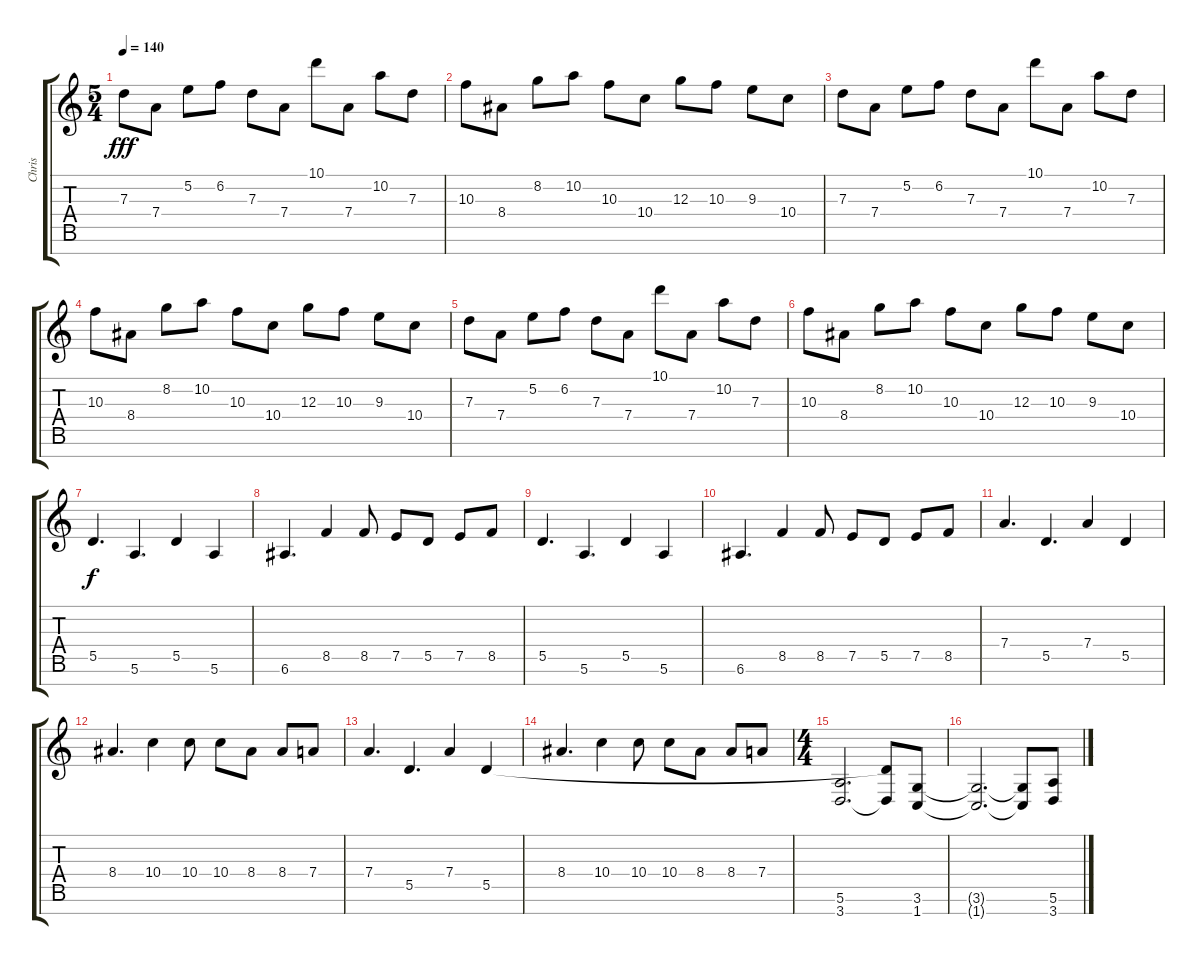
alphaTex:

\track ("Chris" "Chris") {instrument overdrivenguitar}
\staff {score tabs}
\tuning (E4 B3 G3 D3 A2 E2 B1) {hide}
\ts (5 4)
\tempo 140
\clef g2
\ks c
7.3.8{dy fff} 7.4.8 5.2.8 6.2.8 7.3.8 7.4.8 10.1.8 7.4.8 10.2.8 7.3.8 |
10.3.8 8.4.8 8.2.8 10.2.8 10.3.8 10.4.8 12.3.8 10.3.8 9.3.8 10.4.8 |
7.3.8 7.4.8 5.2.8 6.2.8 7.3.8 7.4.8 10.1.8 7.4.8 10.2.8 7.3.8 |
10.3.8 8.4.8 8.2.8 10.2.8 10.3.8 10.4.8 12.3.8 10.3.8 9.3.8 10.4.8 |
7.3.8 7.4.8 5.2.8 6.2.8 7.3.8 7.4.8 10.1.8 7.4.8 10.2.8 7.3.8 |
10.3.8 8.4.8 8.2.8 10.2.8 10.3.8 10.4.8 12.3.8 10.3.8 9.3.8 10.4.8 |
5.5.4{d dy f} 5.6.4{d} 5.5.4 5.6.4 |
6.6.4{d} 8.5.4 8.5.8 7.5.8 5.5.8 7.5.8 8.5.8 |
5.5.4{d} 5.6.4{d} 5.5.4 5.6.4 |
6.6.4{d} 8.5.4 8.5.8 7.5.8 5.5.8 7.5.8 8.5.8 |
7.4.4{d} 5.5.4{d} 7.4.4 5.5.4 |
8.4.4{d} 10.4.4 10.4.8 10.4.8 8.4.8 8.4.8 7.4.8 |
7.4.4{d} 5.5.4{d} 7.4.4 5.5.4 |
8.4.4{d} 10.4.4 10.4.8 10.4.8 8.4.8 8.4.8 7.4.8 |
\ts (4 4)
(5.6 3.7).2{d} (5.5{t} 3.7{t}).8 (3.6 1.7).8 |
(3.6{t} 1.7{t}).2{d} (3.6{t} 1.7{t}).8 (5.6 3.7).8
